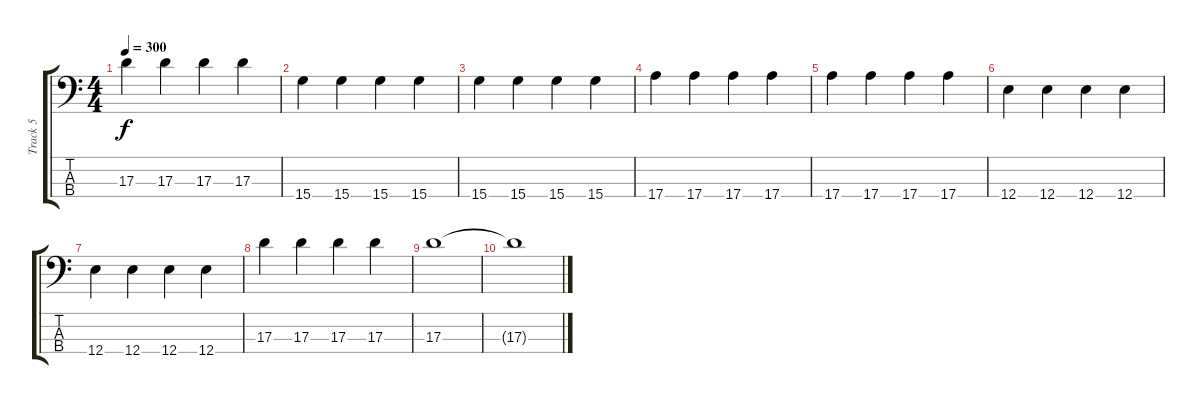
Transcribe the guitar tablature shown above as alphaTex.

\track ("Track 5" "Track 5") {instrument electricbassfinger}
\staff {score tabs}
\tuning (G2 D2 A1 E1) {hide}
\ts (4 4)
\tempo 300
\clef f4
\ks c
17.3.4{dy f} 17.3.4 17.3.4 17.3.4 |
15.4.4 15.4.4 15.4.4 15.4.4 |
15.4.4 15.4.4 15.4.4 15.4.4 |
17.4.4 17.4.4 17.4.4 17.4.4 |
17.4.4 17.4.4 17.4.4 17.4.4 |
12.4.4 12.4.4 12.4.4 12.4.4 |
12.4.4 12.4.4 12.4.4 12.4.4 |
17.3.4 17.3.4 17.3.4 17.3.4 |
17.3.1 |
17.3{t}.1
